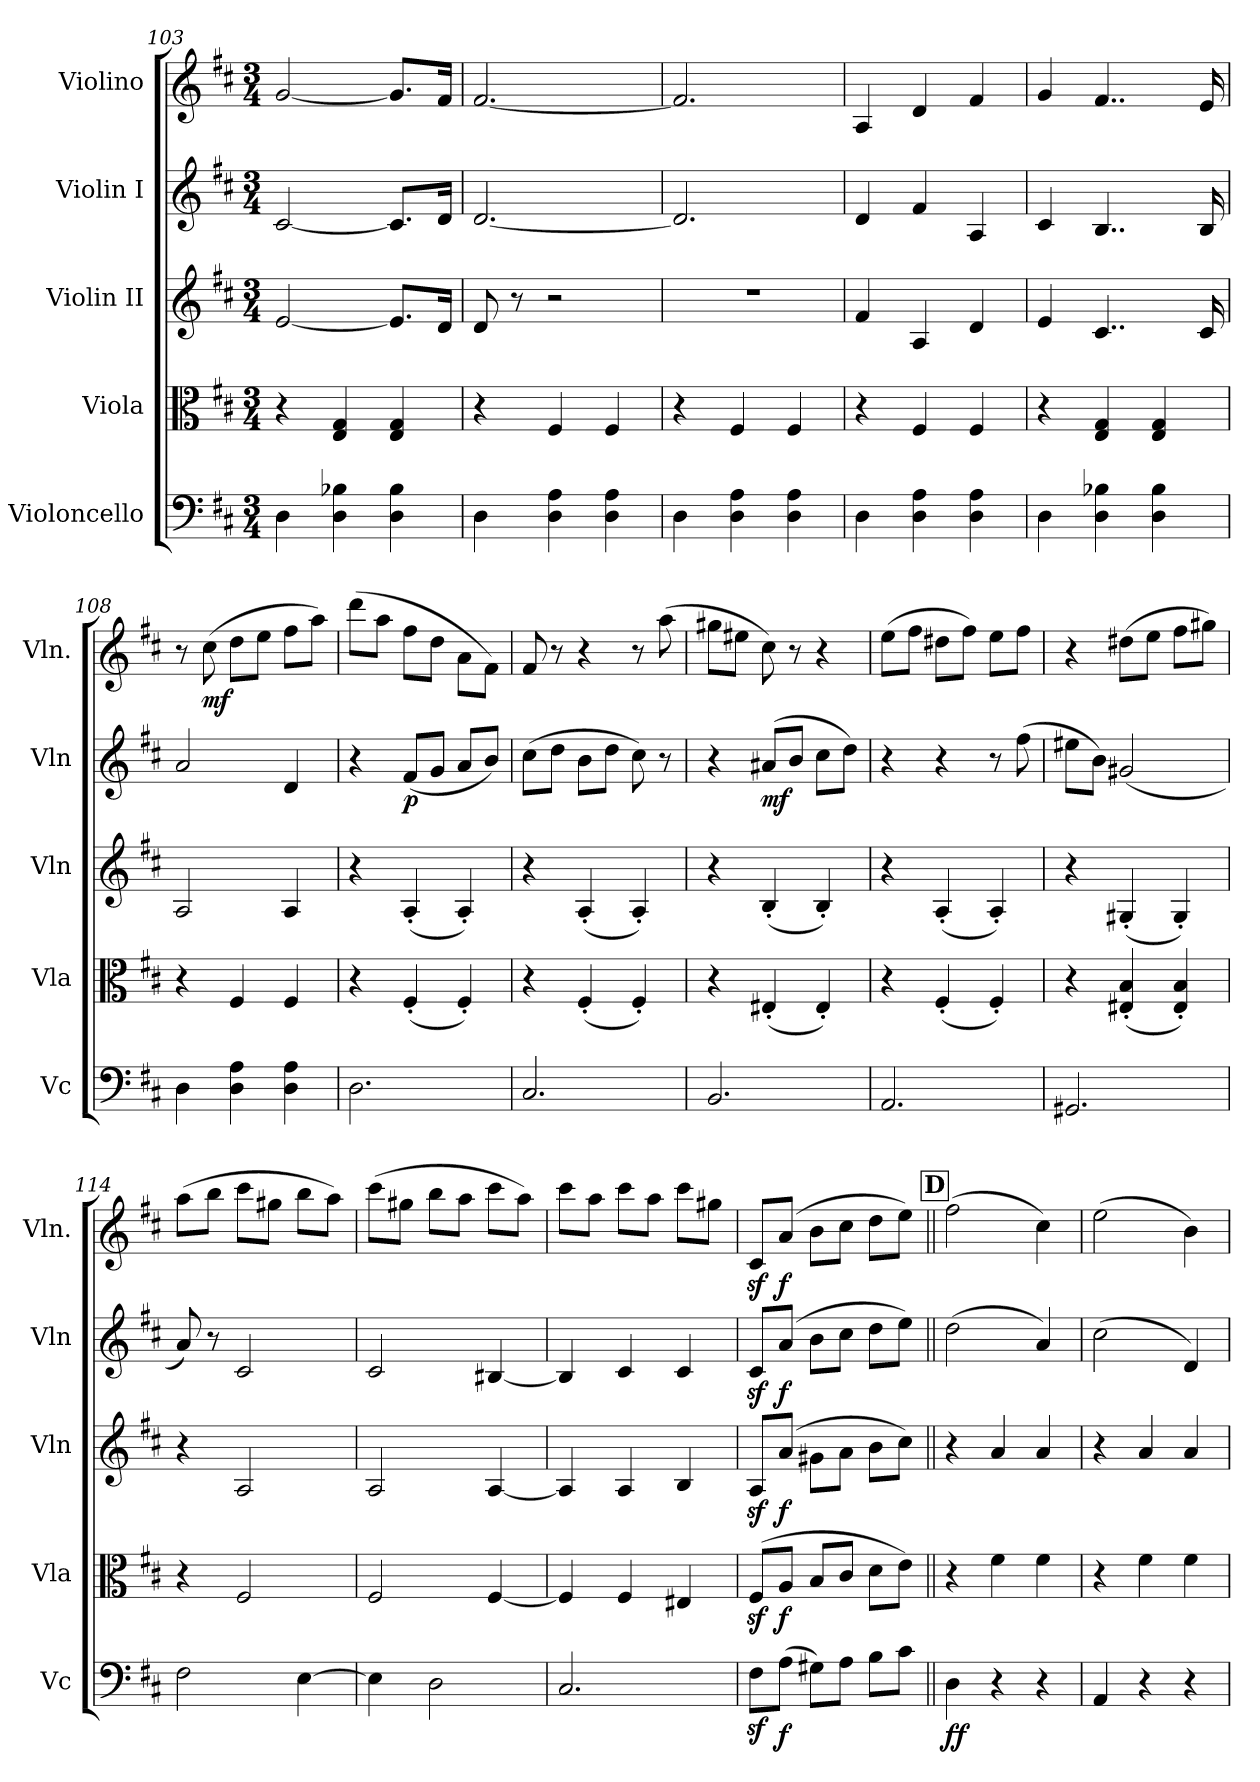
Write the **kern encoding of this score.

**kern	**dynam	**kern	**dynam	**kern	**dynam	**kern	**dynam	**kern	**dynam
*part5	*part5	*part4	*part4	*part3	*part3	*part2	*part2	*part1	*part1
*staff5	*staff5	*staff4	*staff4	*staff3	*staff3	*staff2	*staff2	*staff1	*staff1
*I"Violoncello	*	*I"Viola	*	*I"Violin II	*	*I"Violin I	*	*I"Violino	*
*I'Vc	*	*I'Vla	*	*I'Vln	*	*I'Vln	*	*I'Vln.	*
*clefF4	*	*clefC3	*	*clefG2	*	*clefG2	*	*clefG2	*
*k[f#c#]	*	*k[f#c#]	*	*k[f#c#]	*	*k[f#c#]	*	*k[f#c#]	*
*M3/4	*	*M3/4	*	*M3/4	*	*M3/4	*	*M3/4	*
=103	=103	=103	=103	=103	=103	=103	=103	=103	=103
4D\	.	4r	.	[2e/	.	[2c#/	.	[2g/	.
4D\ 4B-X\	.	4E/ 4G/	.	.	.	.	.	.	.
4D\ 4B-\	.	4E/ 4G/	.	8.e/L]	.	8.c#/L]	.	8.g/L]	.
.	.	.	.	16d/Jk	.	16d/Jk	.	16f#/Jk	.
=104	=104	=104	=104	=104	=104	=104	=104	=104	=104
4D\	.	4r	.	8d/	.	[2.d/	.	[2.f#/	.
.	.	.	.	8r	.	.	.	.	.
4D\ 4A\	.	4F#/	.	2r	.	.	.	.	.
4D\ 4A\	.	4F#/	.	.	.	.	.	.	.
=105	=105	=105	=105	=105	=105	=105	=105	=105	=105
4D\	.	4r	.	2.r	.	2.d/]	.	2.f#/]	.
4D\ 4A\	.	4F#/	.	.	.	.	.	.	.
4D\ 4A\	.	4F#/	.	.	.	.	.	.	.
!!LO:PB:g=z
=106	=106	=106	=106	=106	=106	=106	=106	=106	=106
4D\	.	4r	.	4f#/	.	4d/	.	4A/	.
4D\ 4A\	.	4F#/	.	4A/	.	4f#/	.	4d/	.
4D\ 4A\	.	4F#/	.	4d/	.	4A/	.	4f#/	.
=107	=107	=107	=107	=107	=107	=107	=107	=107	=107
4D\	.	4r	.	4e/	.	4c#/	.	4g/	.
4D\ 4B-X\	.	4E/ 4G/	.	4..c#/	.	4..B/	.	4..f#/	.
4D\ 4B-\	.	4E/ 4G/	.	.	.	.	.	.	.
.	.	.	.	16c#/	.	16B/	.	16e/	.
=108	=108	=108	=108	=108	=108	=108	=108	=108	=108
4D\	.	4r	.	2A/	.	2a/	.	8r	.
!	!	!	!	!	!	!	!	!	!LO:DY:b
.	.	.	.	.	.	.	.	(8cc#\	mf
4D\ 4A\	.	4F#/	.	.	.	.	.	8dd\L	.
.	.	.	.	.	.	.	.	8ee\J	.
4D\ 4A\	.	4F#/	.	4A/	.	4d/	.	8ff#\L	.
.	.	.	.	.	.	.	.	8aa\J)	.
=109	=109	=109	=109	=109	=109	=109	=109	=109	=109
2.D\	.	4r	.	4r	.	4r	.	(8ddd\L	.
.	.	.	.	.	.	.	.	8aa\J	.
!	!	!	!	!	!	!	!LO:DY:b	!	!
.	.	(4F#'/	.	(4A'/	.	(8f#/L	p	8ff#\L	.
.	.	.	.	.	.	8g/J	.	8dd\J	.
.	.	4F#'/)	.	4A'/)	.	8a/L	.	8a\L	.
.	.	.	.	.	.	8b/J)	.	8f#\J)	.
=110	=110	=110	=110	=110	=110	=110	=110	=110	=110
2.C#/	.	4r	.	4r	.	(8cc#\L	.	8f#/	.
.	.	.	.	.	.	8dd\J	.	8r	.
.	.	(4F#'/	.	(4A'/	.	8b\L	.	4r	.
.	.	.	.	.	.	8dd\J	.	.	.
.	.	4F#'/)	.	4A'/)	.	8cc#\)	.	8r	.
.	.	.	.	.	.	8r	.	(8aa\	.
=111	=111	=111	=111	=111	=111	=111	=111	=111	=111
2.BB/	.	4r	.	4r	.	4r	.	8gg#X\L	.
.	.	.	.	.	.	.	.	8ee#X\J	.
!	!	!	!	!	!	!	!LO:DY:b	!	!
.	.	(4E#X'/	.	(4B'/	.	(8a#X/L	mf	8cc#\)	.
.	.	.	.	.	.	8b/J	.	8r	.
.	.	4E#'/)	.	4B'/)	.	8cc#\L	.	4r	.
.	.	.	.	.	.	8dd\J)	.	.	.
!!LO:LB:g=z
=112	=112	=112	=112	=112	=112	=112	=112	=112	=112
2.AA/	.	4r	.	4r	.	4r	.	(8ee\L	.
.	.	.	.	.	.	.	.	8ff#\J	.
.	.	(4F#'/	.	(4A'/	.	4r	.	8dd#X\L	.
.	.	.	.	.	.	.	.	8ff#\J)	.
.	.	4F#'/)	.	4A'/)	.	8r	.	8ee\L	.
.	.	.	.	.	.	(8ff#\	.	8ff#\J	.
=113	=113	=113	=113	=113	=113	=113	=113	=113	=113
2.GG#X/	.	4r	.	4r	.	8ee#X\L	.	4r	.
.	.	.	.	.	.	8b\J)	.	.	.
.	.	(4E#X/' 4B/'	.	(4G#X'/	.	(2g#X/	.	(8dd#X\L	.
.	.	.	.	.	.	.	.	8ee\J	.
.	.	4E#/' 4B/')	.	4G#'/)	.	.	.	8ff#\L	.
.	.	.	.	.	.	.	.	8gg#X\J)	.
=114	=114	=114	=114	=114	=114	=114	=114	=114	=114
2F#\	.	4r	.	4r	.	8a/)	.	(8aa\L	.
.	.	.	.	.	.	8r	.	8bb\J	.
.	.	2F#/	.	2A/	.	2c#/	.	8ccc#\L	.
.	.	.	.	.	.	.	.	8gg#X\J	.
[4E\	.	.	.	.	.	.	.	8bb\L	.
.	.	.	.	.	.	.	.	8aa\J)	.
=115	=115	=115	=115	=115	=115	=115	=115	=115	=115
4E\]	.	2F#/	.	2A/	.	2c#/	.	(8ccc#\L	.
.	.	.	.	.	.	.	.	8gg#X\J	.
2D\	.	.	.	.	.	.	.	8bb\L	.
.	.	.	.	.	.	.	.	8aa\J	.
.	.	[4F#/	.	[4A/	.	[4B#X/	.	8ccc#\L	.
.	.	.	.	.	.	.	.	8aa\J)	.
=116	=116	=116	=116	=116	=116	=116	=116	=116	=116
2.C#/	.	4F#/]	.	4A/]	.	4B#/]	.	8ccc#\L	.
.	.	.	.	.	.	.	.	8aa\J	.
.	.	4F#/	.	4A/	.	4c#/	.	8ccc#\L	.
.	.	.	.	.	.	.	.	8aa\J	.
.	.	4E#X/	.	4B/	.	4c#/	.	8ccc#\L	.
.	.	.	.	.	.	.	.	8gg#X\J	.
!!LO:PB:g=z
=117	=117	=117	=117	=117	=117	=117	=117	=117	=117
8F#z<\L	.	(8F#z</L	.	8Az</L	.	8c#z</L	.	8c#z</L	.
!	!LO:DY:b	!	!LO:DY:b	!	!LO:DY:b	!	!LO:DY:b	!	!LO:DY:b
(8A\J	f	8A/J	f	(8a/J	f	(8a/J	f	(8a/J	f
8G#X\L)	.	8B/L	.	8g#X\L	.	8b\L	.	8b\L	.
8A\J	.	8c#/J	.	8a\J	.	8cc#\J	.	8cc#\J	.
8B\L	.	8d\L	.	8b\L	.	8dd\L	.	8dd\L	.
8c#\J	.	8e\J)	.	8cc#\J)	.	8ee\J)	.	8ee\J)	.
!!LO:REH:place=s1:a:B:fs=14:t=D
=118||	=118||	=118||	=118||	=118||	=118||	=118||	=118||	=118||	=118||
!	!LO:DY:b	!	!	!	!	!	!	!	!
!	!LO:DY:n=1:b	!	!	!	!	!	!	!	!
4D\	f f	4r	.	4r	.	(2dd\	.	(2ff#\	.
!	!	!	!LO:DY:b	!	!	!	!	!	!
!	!	!	!LO:DY:n=1:b	!	!	!	!	!	!
!	!	!	!LO:DY:n=2:b	!	!	!	!	!	!
!	!	!	!LO:DY:n=3:b	!	!LO:DY:b	!	!	!	!
!	!	!	!	!	!LO:DY:n=1:b	!	!	!	!
!	!	!	!	!	!LO:DY:n=2:b	!	!	!	!
!	!	!	!	!	!LO:DY:n=3:b	!	!	!	!
4r	.	4f#\	mf mf mf mf	4a/	mf mf mf mf	.	.	.	.
4r	.	4f#\	.	4a/	.	4a/)	.	4cc#\)	.
=119	=119	=119	=119	=119	=119	=119	=119	=119	=119
4AA/	.	4r	.	4r	.	(2cc#\	.	(2ee\	.
4r	.	4f#\	.	4a/	.	.	.	.	.
4r	.	4f#\	.	4a/	.	4d/)	.	4b\)	.
=	=	=	=	=	=	=	=	=	=
*-	*-	*-	*-	*-	*-	*-	*-	*-	*-
